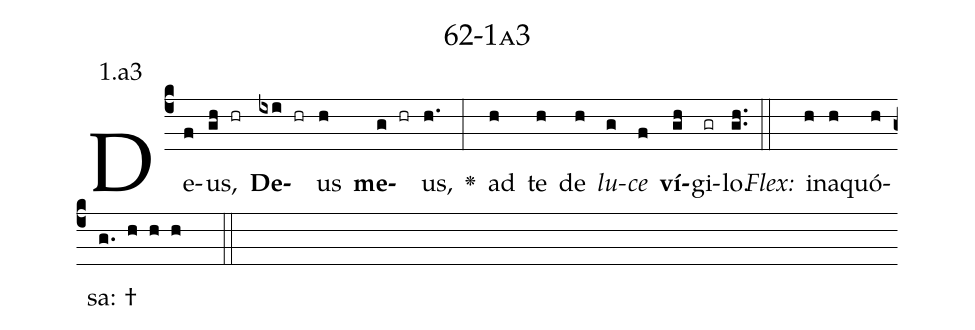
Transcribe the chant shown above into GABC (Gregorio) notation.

name: 62-1a3;
annotation: 1.a3;
%%
(c4)De(f)us,(gh hr) <b>De</b>(ixi hr)us(h) <b>me</b>(g hr)us,(h.) <v>\greheightstar</v>(:) ad(h) te(h) de(h) <i>lu</i>(g)<i>ce</i>(f) <b>ví</b>(gh)gi(gr)lo.(gh..) (::)
<i>Flex:</i>()  in(h)a(h)quó(h)sa: †(g. h h h  ::)

%E(h) u(h) o(g) u(f) a(gh) e.(gh..) (::)
